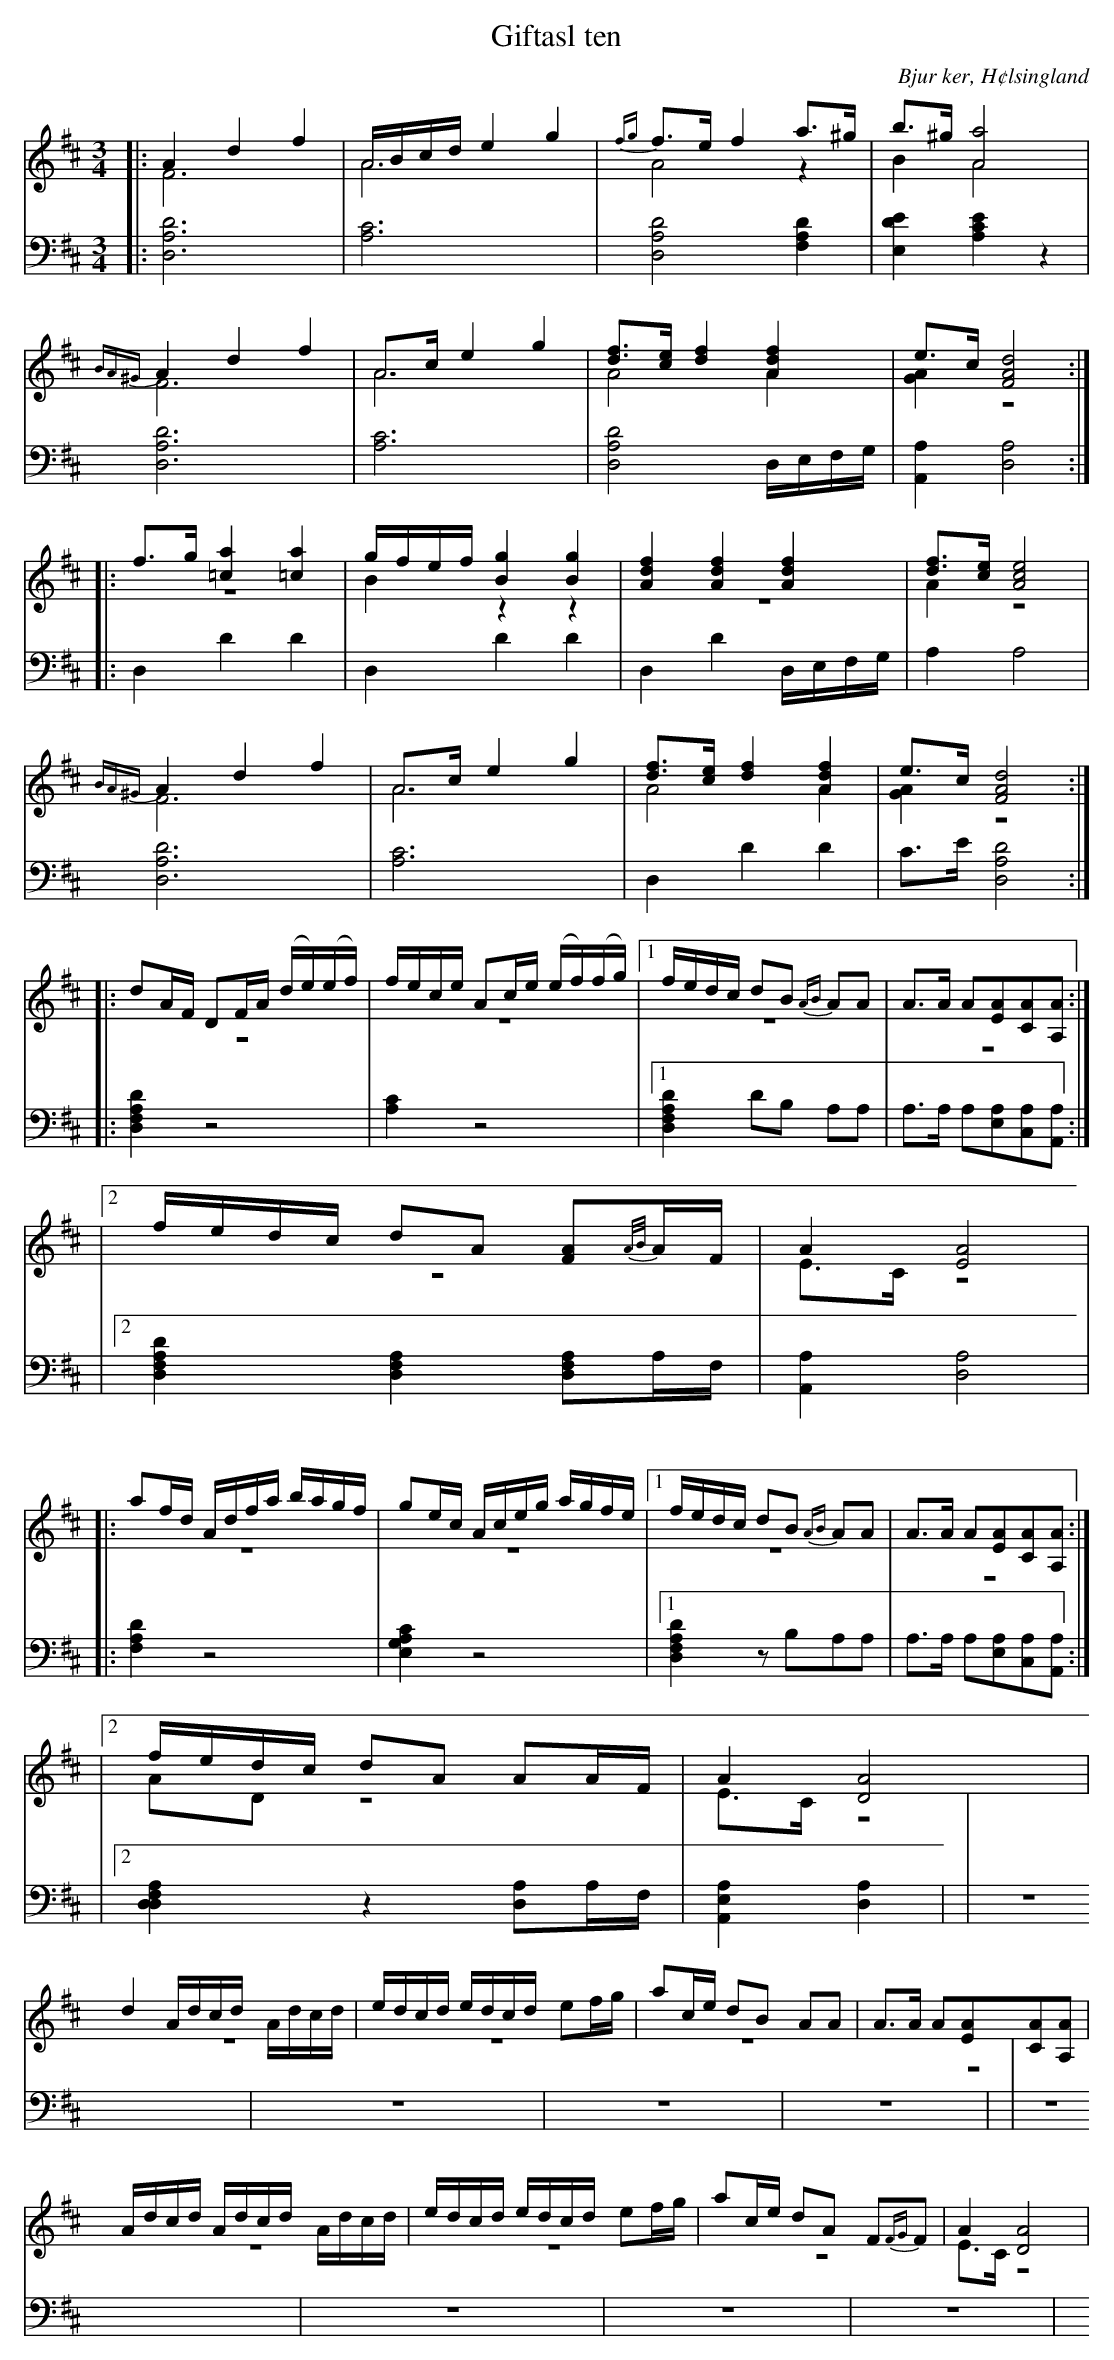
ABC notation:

X:1
T: Giftasl ten
O: Bjur ker, H¢lsingland
M: 3/4
L: 1/8
K: D
V:1
V:2 merge
V:3
V:1
|: A2 d2 f2|A/B/c/d/ e2 g2|{fg}f>e f2 a>^g |b>^g [A4a4]|
 {BA^G}A2 d2 f2|A>c e2 g2|[df]>[ce] [d2f2] [A2d2f2]| e>c [F4A4d4]:|
|:f>g [=c2a2] [=c2a2]|g/f/e/f/ [B2g2] [B2g2]|[A2d2f2] [A2d2f2] [A2d2f2] |[df]>[ce] [A4c4e4]|
{BA^G}A2 d2 f2|A>c e2 g2|[df]>[ce] [d2f2] [A2d2f2]| e>c [F4A4d4]:|
|:dA/F/ DF/A/ (d/e/)(e/f/)|f/e/c/e/ Ac/e/ (e/f/)(f/g/)|1 f/e/d/c/ dB {AB}AA|A>A A[EA][CA][A,A]:|
|2 f/e/d/c/ dA [FA]{A/B/}A/F/|A2 [E4A4]|
|:af/d/ A/d/f/a/ b/a/g/f/|ge/c/ A/c/e/g/ a/g/f/e/|1 f/e/d/c/ dB {AB}AA|A>A A[EA][CA][A,A]:|
|2 f/e/d/c/ dA AA/F/| A2 [D4A4]|
d2 A/d/c/d/ A/d/c/d/|e/d/c/d/ e/d/c/d/ ef/g/|ac/e/ dB AA|A>A A[EA][CA][A,A]|
A/d/c/d/ A/d/c/d/ A/d/c/d/|e/d/c/d/ e/d/c/d/ ef/g/| ac/e/ dA F{FG}F|A2 [D4A4]|
V:2
|: F6| A6|A4 z2|B2 A4|
F6| A6|A4 A2|[G2A2] z4:|
|:z6|B2 z2 z2|z6|A2 z4|
F6|A6|A4 A2|[G2A2] z4:|
|:z6|z6|1 z6|z6:|
|2 z6|E>C z4|
|:z6|z6|1 z6|z6:|
|2 AD z4|E>C z4|
|z6|z6|z6|z6|
|z6|z6|z6|E>C z4|
V:4 clef bass
|: [D,6A,6D6]| [A,6C6]|[D,4A,4D4] [F,2A,2D2]|[E,2D2E2] [A,2C2E2] z2|
[D,6A,6D6]| [A,6C6]|[D,4A,4D4] D,/E,/F,/G,/|[A,,2A,2] [D,4A,4] :|
|:D,2 D2 D2|D,2 D2 D2|D,2 D2 D,/E,/F,/G,/|A,2 A,4|
[D,6A,6D6]|[A,6C6]| D,2 D2 D2|C>E [D,4A,4D4] :|
|:[D,2F,2A,2D2] z4|[A,2C2] z4|1 [D,2F,2A,2D2] DB, A,A,|A,>A, A,[E,A,][C,A,][A,,A,]:|
|2 [D,2F,2A,2D2] [D,2F,2A,2] [D,F,A,]A,/F,/ |[A,,2A,2] [D,4A,4]|
|:[F,2A,2D2] z4|[E,2G,2A,2C2] z4|1 [D,2F,2A,2D2] z B,A,A,|A,>A, A,[E,A,][C,A,][A,,A,]:|
|2 [D,2F,2A,2D,2] z2 [D,A,]A,/F,/| [A,,2E,2A,2] [D,2A,2]|
|z6|z6|z6|z6|
|z6|z6|z6|z6|
